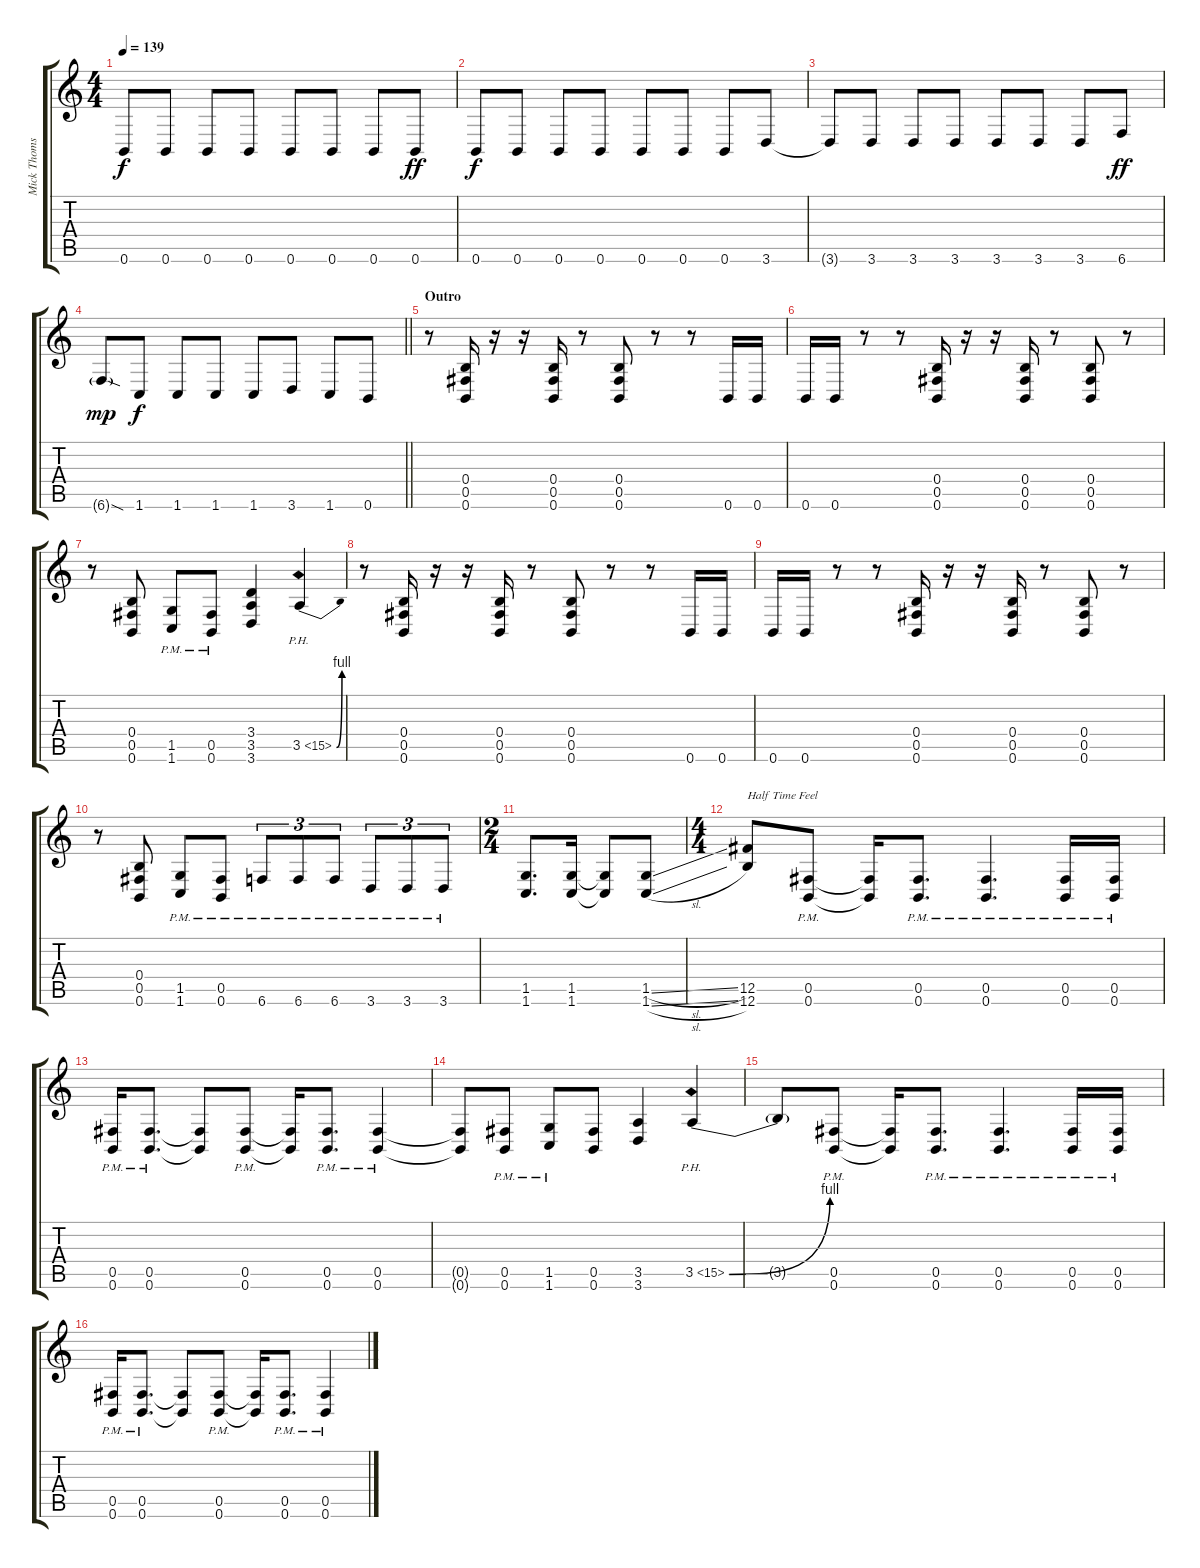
\track ("Mick Thomson" "Mick Thoms") {instrument distortionguitar}
\staff {score tabs}
\tuning (Db4 Ab3 E3 B2 Gb2 B1) {hide}
\ts (4 4)
\tempo 139
\clef g2
\ks c
0.6{t}.8{dy f} 0.6.8 0.6.8 0.6.8 0.6.8 0.6.8 0.6.8 0.6.8{dy ff} |
0.6.8{dy f} 0.6.8 0.6.8 0.6.8 0.6.8 0.6.8 0.6.8 3.6.8 |
3.6{t}.8 3.6.8 3.6.8 3.6.8 3.6.8 3.6.8 3.6.8 6.6.8{dy ff} |
\barLineRight lightlight
6.6{sod g}.8{dy mp} 1.6.8{dy f} 1.6.8 1.6.8 1.6.8 3.6.8 1.6.8 0.6.8 |
\section ("" "Outro")
r.8 (0.4 0.5 0.6).16 r.16 r.16 (0.4 0.5 0.6).16 r.8 (0.4 0.5 0.6).8 r.8 r.8 0.6.16 0.6.16 |
0.6.16 0.6.16 r.8 r.8 (0.4 0.5 0.6).16 r.16 r.16 (0.4 0.5 0.6).16 r.8 (0.4 0.5 0.6).8 r.8 |
r.8 (0.4 0.5 0.6).8 (1.5{pm} 1.6{pm}).8 (0.5{pm} 0.6{pm}).8 (3.4 3.5 3.6).4 3.5{be (bend 0 0 60 4) ph 12}.4 |
r.8 (0.4 0.5 0.6).16 r.16 r.16 (0.4 0.5 0.6).16 r.8 (0.4 0.5 0.6).8 r.8 r.8 0.6.16 0.6.16 |
0.6.16 0.6.16 r.8 r.8 (0.4 0.5 0.6).16 r.16 r.16 (0.4 0.5 0.6).16 r.8 (0.4 0.5 0.6).8 r.8 |
r.8 (0.4 0.5 0.6).8 (1.5{pm} 1.6{pm}).8 (0.5{pm} 0.6{pm}).8 6.6{pm}.8{tu (3 2)} 6.6{pm}.8{tu (3 2)} 6.6{pm}.8{tu (3 2)} 3.6{pm}.8{tu (3 2)} 3.6{pm}.8{tu (3 2)} 3.6{pm}.8{tu (3 2)} |
\ts (2 4)
(1.5 1.6).8{d} (1.5 1.6).16 (1.5{t} 1.6{t}).8 (1.5{sl} 1.6{sl}).8 |
\ts (4 4)
(12.5 12.6).8{txt "Half Time Feel"} (0.5{pm} 0.6{pm}).8 (0.5{t} 0.6{t}).16 (0.5{pm} 0.6{pm}).8{d} (0.5{pm} 0.6{pm}).4{d} (0.5{pm} 0.6{pm}).16 (0.5{pm} 0.6{pm}).16 |
(0.5{pm} 0.6{pm}).16 (0.5{pm} 0.6{pm}).8{d} (0.5{t} 0.6{t}).8 (0.5{pm} 0.6{pm}).8 (0.5{t} 0.6{t}).16 (0.5{pm} 0.6{pm}).8{d} (0.5{pm} 0.6{pm}).4 |
(0.5{t} 0.6{t}).8 (0.5{pm} 0.6{pm}).8 (1.5{pm} 1.6{pm}).8 (0.5 0.6).8 (3.5 3.6).4 3.5{be (bend 0 0 60 4) ph 12}.4 |
3.5{t}.8 (0.5{pm} 0.6{pm}).8 (0.5{t} 0.6{t}).16 (0.5{pm} 0.6{pm}).8{d} (0.5{pm} 0.6{pm}).4{d} (0.5{pm} 0.6{pm}).16 (0.5{pm} 0.6{pm}).16 |
(0.5{pm} 0.6{pm}).16 (0.5{pm} 0.6{pm}).8{d} (0.5{t} 0.6{t}).8 (0.5{pm} 0.6{pm}).8 (0.5{t} 0.6{t}).16 (0.5{pm} 0.6{pm}).8{d} (0.5{pm} 0.6{pm}).4
